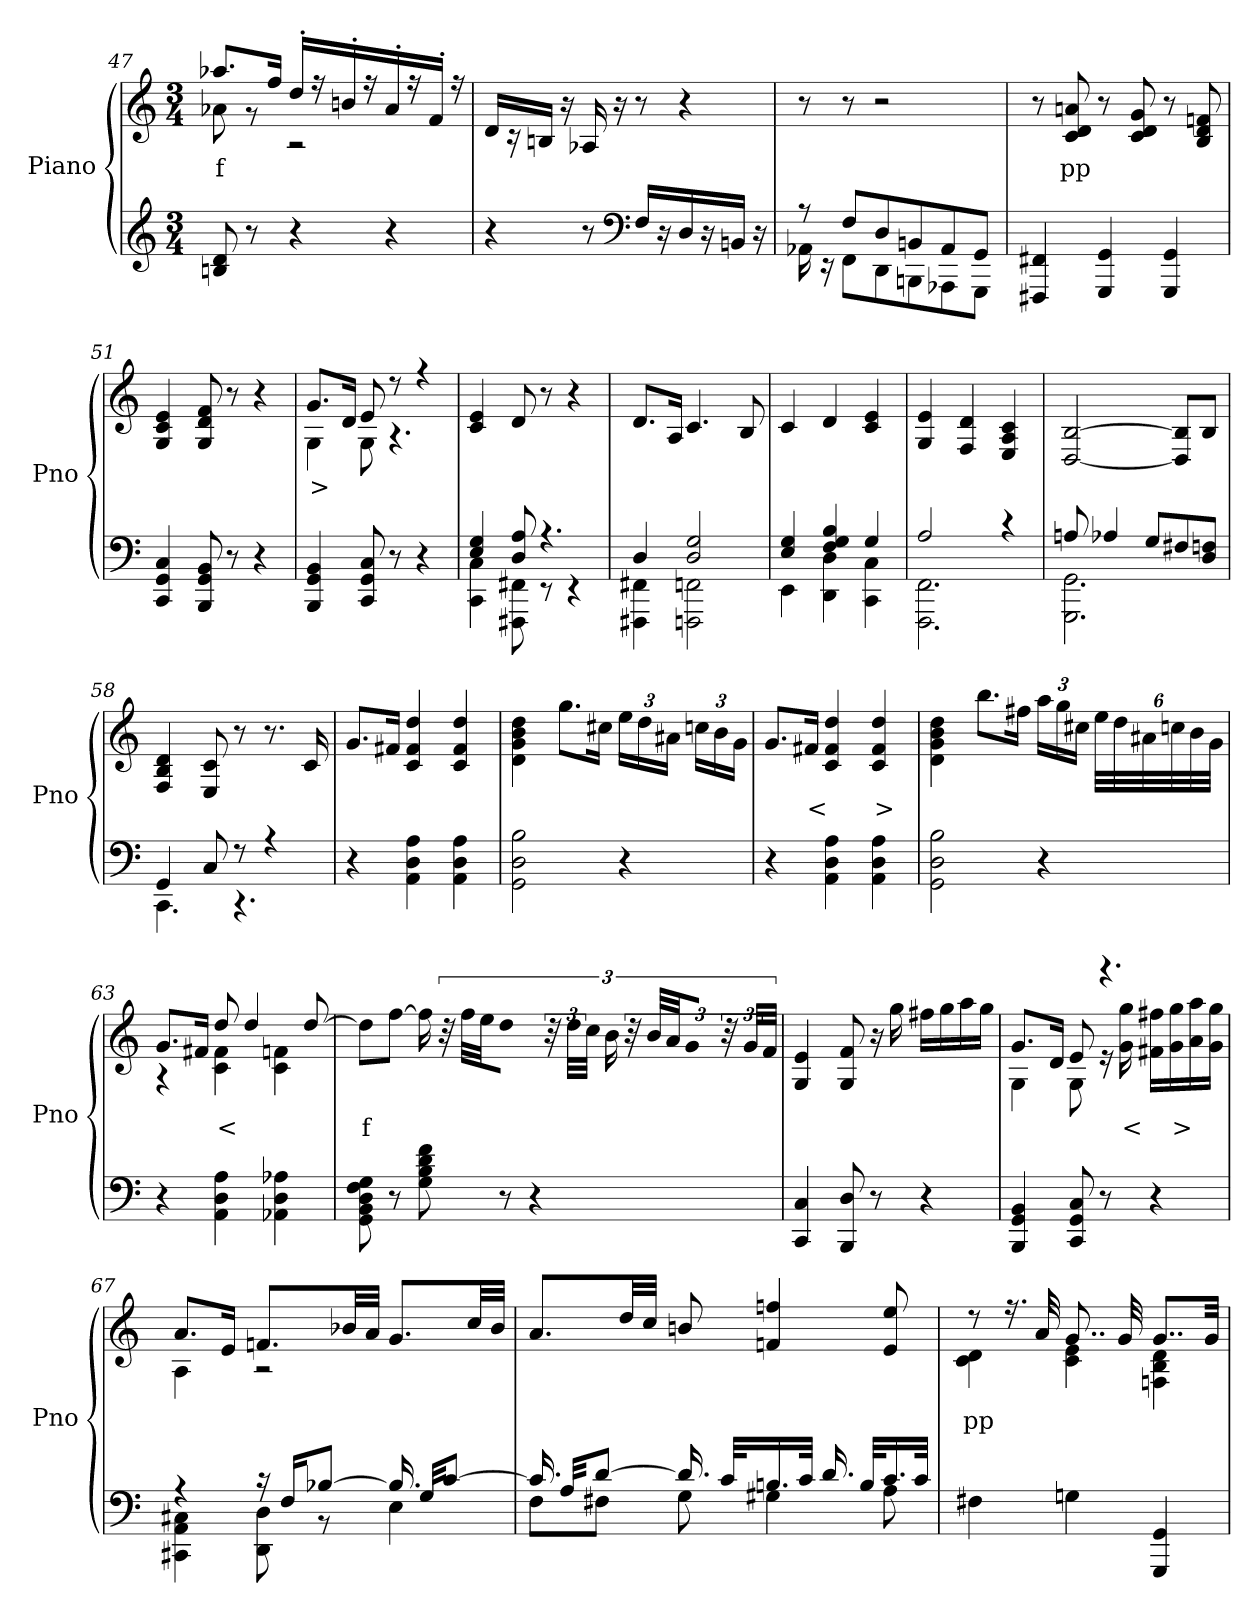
**kern	**kern	**text
*part2	*part1	*part1
*staff2	*staff1	*staff1
*I"Piano	*I"Piano	*
*I'Pno	*I'Pno	*
!!LO:PB:g=z
*clefG2	*clefG2	*
*k[]	*k[]	*
*M3/4	*M3/4	*
=47	=47	=47
*	*^	*
8Bn/ 8d/	8.aa-X/L	8a-X\	f
8r	.	8r	.
.	16ff/Jk	.	.
4r	16dd'/LL	2r	.
.	16r	.	.
.	16bn'/	.	.
.	16r	.	.
4r	16a-'/	.	.
.	16r	.	.
.	16f'/JJ	.	.
.	16r	.	.
*	*v	*v	*
=48	=48	=48
4r	16d/LL	.
.	16r	.
.	16Bn/JJ	.
.	16r	.
8r	16A-X/	.
.	16r	.
*clefF4	*	*
16F/LL	8r	.
16r	.	.
16D/	4r	.
16r	.	.
16BBn/JJ	.	.
16r	.	.
=49	=49	=49
*^	*	*
8r	16AA-X\	8r	.
.	16r	.	.
8F/L	8FF\L	8r	.
8D/	8DD\	2r	.
8BBn/	8BBBn\	.	.
8AA-/	8AAA-X\	.	.
8GG/J	8GGG\J	.	.
*v	*v	*	*
=50	=50	=50
4FFF#X/ 4FF#X/	8r	.
.	8c/ 8d/ 8an/	pp
4GGG/ 4GG/	8r	.
.	8c/ 8d/ 8g/	.
4GGG/ 4GG/	8r	.
.	8B/ 8d/ 8fn/	.
=51	=51	=51
4CC/ 4GG/ 4C/	4G/ 4c/ 4e/	.
8BBB/ 8GG/ 8BB/	8G/ 8d/ 8f/	.
8r	8r	.
4r	4r	.
!!LO:LB:g=z
=52	=52	=52
*	*^	*
4BBB/ 4GG/ 4BB/	8.g/L	4G\	>
.	16d/Jk	.	.
8CC/ 8GG/ 8C/	8e/	8G\	.
8r	8r	4.r	.
4r	4r	.	.
*	*v	*v	*
=53	=53	=53
*^	*	*
4E/ 4G/	4CC\ 4C\	4c/ 4e/	.
8D/ 8A/	8FFF#X\ 8FF#X\	8d/	.
4.r	8r	8r	.
.	4r	4r	.
=54	=54	=54	=54
4D/	4FFF#X\ 4FF#X\	8.d/L	.
.	.	16A/Jk	.
2D/ 2G/	2FFFn\ 2FFn\	4.c/	.
.	.	8B/	.
=55	=55	=55	=55
4E/ 4G/	4EE\	4c/	.
4F/ 4G/ 4B/	4DD\ 4D\	4d/	.
4G/	4CC\ 4C\	4c/ 4e/	.
=56	=56	=56	=56
2A/	2.FFF\ 2.FF\	4G/ 4e/	.
.	.	4F/ 4d/	.
4r	.	4E/ 4A/ 4c/	.
=57	=57	=57	=57
8An/	2.GGG\ 2.GG\	[2D/ [2B/	.
4A-X/	.	.	.
8G/L	.	.	.
8F#X/	.	8D/] 8B/]L	.
8D/ 8Fn/J	.	8B/J	.
=58	=58	=58	=58
4GG/	4.CC\	4F/ 4B/ 4d/	.
8C/	.	8E/ 8c/	.
8r	4.r	8r	.
4r	.	8.r	.
.	.	16c/	.
*v	*v	*	*
!!LO:LB:g=z
=59	=59	=59
4r	8.g/L	.
.	16f#X/Jk	.
4AA\ 4D\ 4A\	4c/ 4f#/ 4dd/	.
4AA\ 4D\ 4A\	4c/ 4f#/ 4dd/	.
=60	=60	=60
2GG\ 2D\ 2B\	4d\ 4g\ 4b\ 4dd\	.
.	8.gg\L	.
.	16cc#X\Jk	.
*	*Xbrackettup	*
4r	24ee\LL	.
.	24dd\	.
.	24a#X\JJ	.
.	24ccn\LL	.
.	24b\	.
.	24g\JJ	.
=61	=61	=61
4r	8.g/L	.
.	16f#X/Jk	<
4AA\ 4D\ 4A\	4c/ 4f#/ 4dd/	.
4AA\ 4D\ 4A\	4c/ 4f#/ 4dd/	>
=62	=62	=62
2GG\ 2D\ 2B\	4d\ 4g\ 4b\ 4dd\	.
.	8.bb\L	.
.	16ff#X\Jk	.
4r	24aa\LL	.
.	24gg\	.
.	24cc#X\JJ	.
*	*brackettup	*
.	48ee\LLL	.
.	48dd\	.
.	48a#X\	.
.	48ccn\	.
.	48b\	.
.	48g\JJJ	.
=63	=63	=63
*	*^	*
4r	8.g/L	4r	.
.	16f#X/Jk	.	.
4AA\ 4D\ 4A\	8dd/	4c\ 4f#\	<
.	4dd/	.	.
4AA-X\ 4D\ 4A-X\	.	4c\ 4fn\	.
.	[8dd/	.	.
*	*v	*v	*
!!LO:LB:g=z
=64	=64	=64
8GG\ 8BB\ 8D\ 8F\ 8G\	8dd\L]	f
8r	[8ff\J	.
8G\ 8B\ 8d\ 8f\	16ff\]	.
.	48r	.
.	48ff\LLL	.
.	48ee\J	.
8r	16dd\JJ	.
.	48r	.
.	48dd\LLL	.
.	48cc\JJJ	.
4r	16b\	.
.	48r	.
.	48b/LLL	.
.	48a/J	.
.	16g/JJ	.
.	48r	.
.	48g/LLL	.
.	48f/JJJ	.
=65	=65	=65
4CC/ 4C/	4G/ 4e/	.
8BBB/ 8D/	8G/ 8f/	.
8r	16r	.
.	16gg\	.
4r	16ff#X\LL	.
.	16gg\	.
.	16aa\	.
.	16gg\JJ	.
=66	=66	=66
*	*^	*
4BBB/ 4GG/ 4BB/	8.g/L	4G\	.
.	16d/Jk	.	.
8CC/ 8GG/ 8C/	8e/	8G\	.
8r	4.r	16r	.
.	.	16g\ 16gg\	<
4r	.	16f#X\ 16ff#X\LL	.
.	.	16g\ 16gg\	>
.	.	16a\ 16aa\	.
.	.	16g\ 16gg\JJ	.
!!LO:LB:g=z	!!
=67	=67	=67	=67
*^	*	*	*
4r	4CC#X\ 4AA\ 4C#X\	8.a/L	4A\	.
.	.	16e/Jk	.	.
16r	8DD\ 8D\	8.fn/L	2r	.
16F/KL	.	.	.	.
[8B-X/J	8r	.	.	.
.	.	32b-X/LL	.	.
.	.	32a/JJJ	.	.
16.B-/]	4E\	8.g/L	.	.
32G/KKL	.	.	.	.
[8c/J	.	.	.	.
.	.	32cc/LL	.	.
.	.	32b-/JJJ	.	.
*	*	*v	*v	*
=68	=68	=68	=68
16.cn/]	8F\L	8.a/L	.
32A/KKL	.	.	.
[8d/J	8F#X\J	.	.
.	.	32dd/LL	.
.	.	32cc/JJJ	.
16.d/]	8G\	8bn/	.
32c/KLL	.	.	.
16.Bn/	4G#X\	4fn/ 4ffn/	.
32c/JJk	.	.	.
16.d/	.	.	.
32B/KLL	.	.	.
16.c/	8A\	8e/ 8ee/	.
32c/JJk	.	.	.
*v	*v	*	*
=69	=69	=69
*	*^	*
4F#X\	8r	4c\ 4d\	pp
.	16.r	.	.
.	32a/	.	.
4Gn\	8..g/	4c\ 4e\	.
.	32g/	.	.
4GGG/ 4GG/	8..g/L	4Fn\ 4B\ 4d\	.
.	32g/Jkk	.	.
*	*v	*v	*
=	=	=
*-	*-	*-
